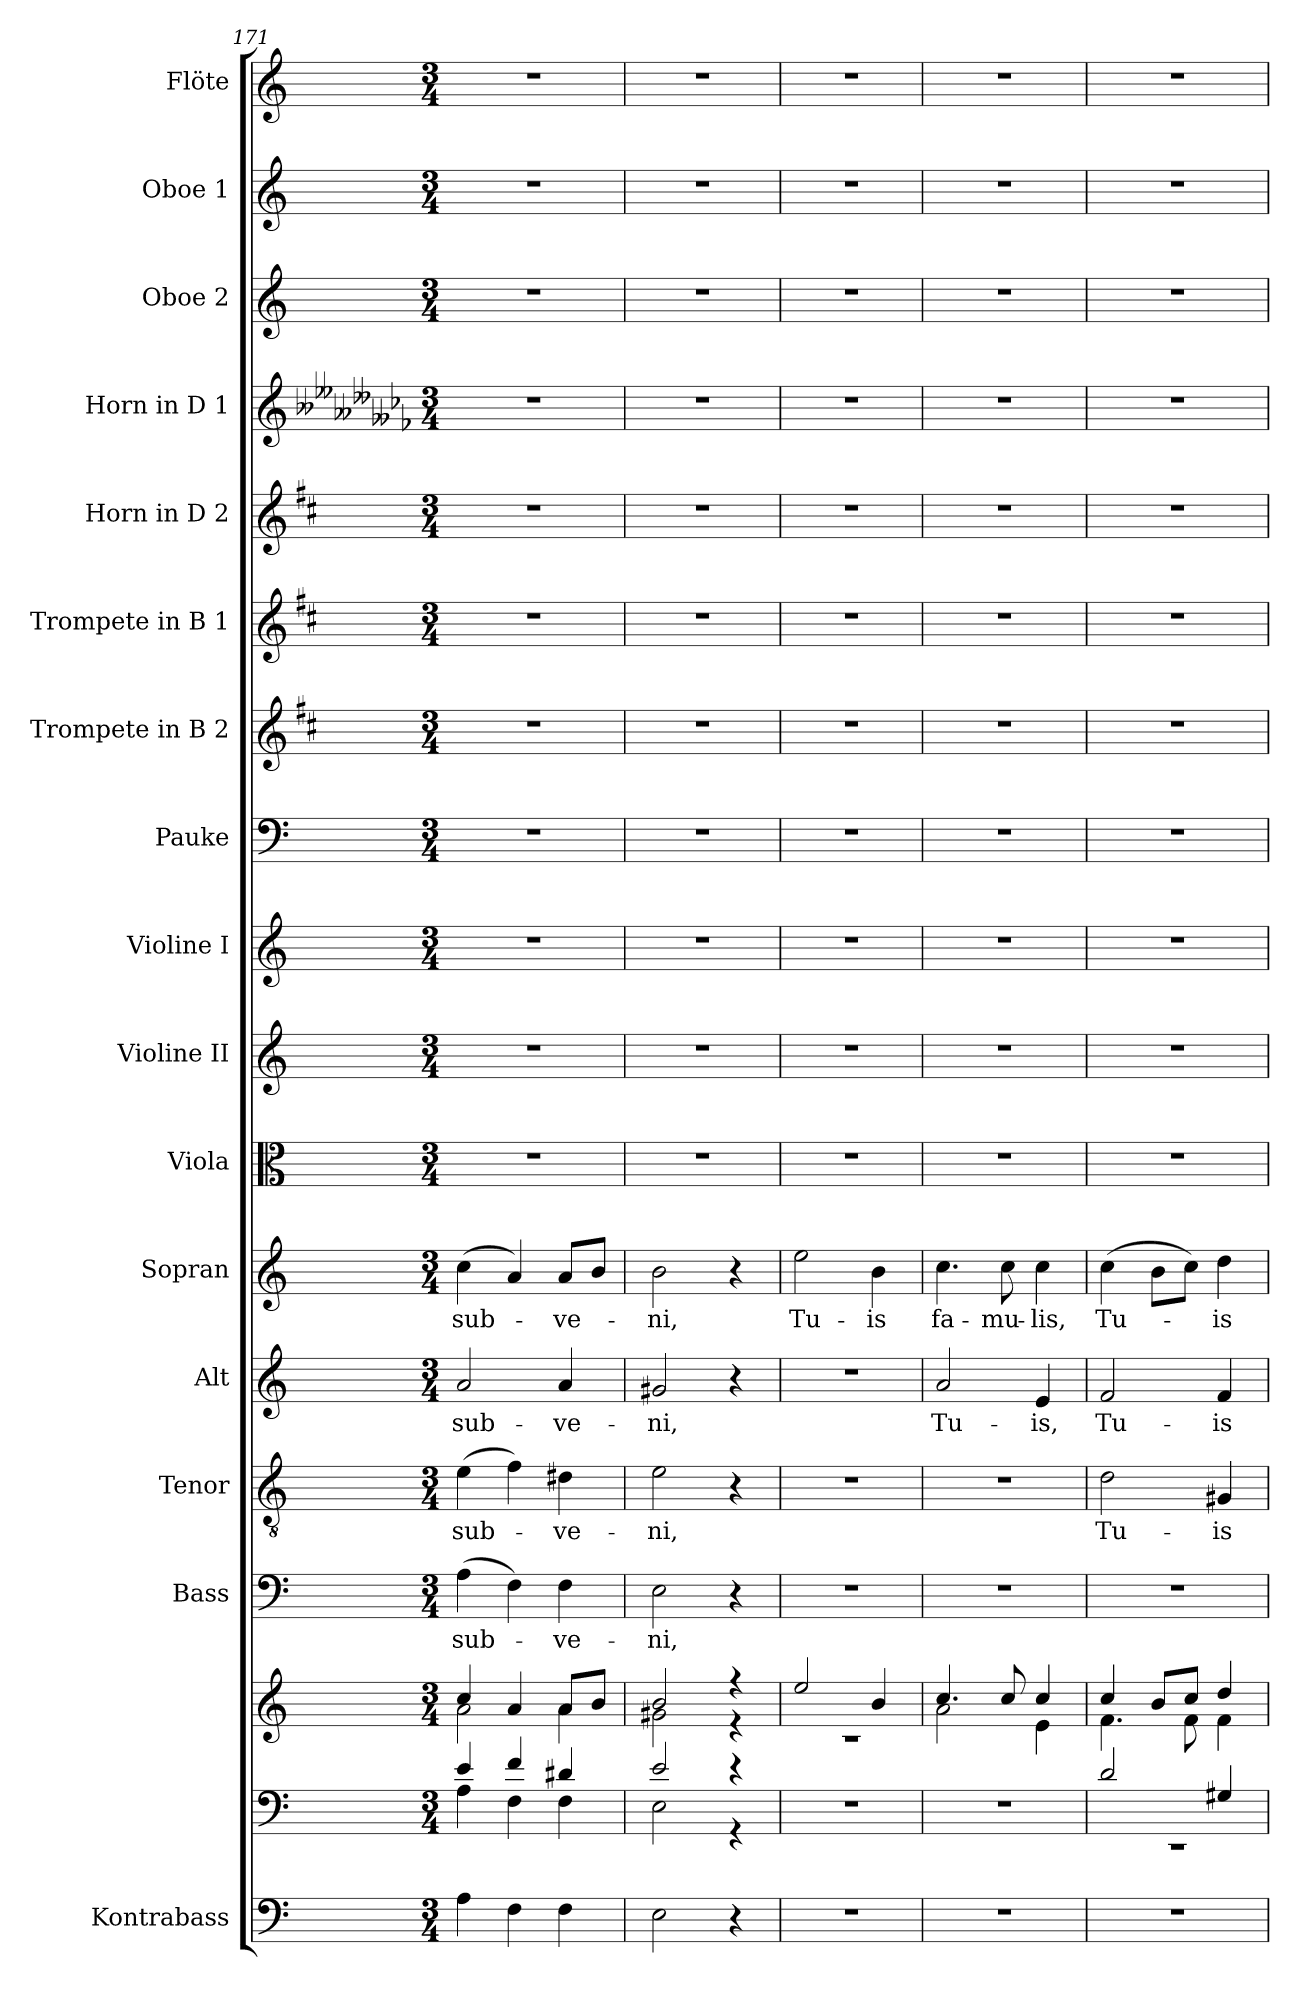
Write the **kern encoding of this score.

**kern	**kern	**kern	**kern	**text	**kern	**text	**kern	**text	**kern	**text	**kern	**kern	**kern	**kern	**kern	**kern	**kern	**kern	**kern	**kern	**kern
*part17	*part16	*part16	*part15	*part15	*part14	*part14	*part13	*part13	*part12	*part12	*part11	*part10	*part9	*part8	*part7	*part6	*part5	*part4	*part3	*part2	*part1
*staff18	*staff17	*staff16	*staff15	*staff15	*staff14	*staff14	*staff13	*staff13	*staff12	*staff12	*staff11	*staff10	*staff9	*staff8	*staff7	*staff6	*staff5	*staff4	*staff3	*staff2	*staff1
*I"Kontrabass	*	*	*I"Bass	*	*I"Tenor	*	*I"Alt	*	*I"Sopran	*	*I"Viola	*I"Violine II	*I"Violine I	*I"Pauke	*I"Trompete in B 2	*I"Trompete in B 1	*I"Horn in D 2	*I"Horn in D 1	*I"Oboe 2	*I"Oboe 1	*I"Flöte
*I'Kb.	*	*	*I'B	*	*I'T	*	*I'A	*	*I'S	*	*I'Vla.	*I'Vl. II	*I'Vl. I	*I'Pk.	*	*	*I'Hrn. 2	*I'Hrn. 1	*I'Ob. 2	*I'Ob. 1	*I'Fl.
*clefF4	*clefF4	*clefG2	*clefF4	*	*clefGv2	*	*clefG2	*	*clefG2	*	*clefC3	*clefG2	*clefG2	*clefF4	*clefG2	*clefG2	*clefG2	*clefG2	*clefG2	*clefG2	*clefG2
*ITrd7c12	*	*	*	*	*	*	*	*	*	*	*	*	*	*	*ITrd1c2	*ITrd1c2	*ITrd4c7	*ITrd-8c-12	*	*	*
*k[]	*k[]	*k[]	*k[]	*	*k[]	*	*k[]	*	*k[]	*	*k[]	*k[]	*k[]	*k[]	*k[]	*k[]	*k[f#]	*k[b--e--a--d--g--c-f-]	*k[]	*k[]	*k[]
*C:	*C:	*C:	*C:	*	*C:	*	*C:	*	*C:	*	*C:	*C:	*C:	*C:	*C:	*C:	*G:	*D--:	*C:	*C:	*C:
*M3/4	*M3/4	*M3/4	*M3/4	*	*M3/4	*	*M3/4	*	*M3/4	*	*M3/4	*M3/4	*M3/4	*M3/4	*M3/4	*M3/4	*M3/4	*M3/4	*M3/4	*M3/4	*M3/4
=171	=171	=171	=171	=171	=171	=171	=171	=171	=171	=171	=171	=171	=171	=171	=171	=171	=171	=171	=171	=171	=171
*	*^	*^	*	*	*	*	*	*	*	*	*	*	*	*	*	*	*	*	*	*	*
!	!	!	!	!	!	!LO:LY:b	!	!LO:LY:b	!	!LO:LY:b	!	!LO:LY:b	!	!	!	!	!	!	!	!	!	!	!
4AA\	4e/	4A\	4cc/	2a\	(>4A\	sub-	(>4e\	sub-	2a/	sub-	(>4cc\	sub-	2.r	2.r	2.r	2.r	2.r	2.r	2.r	2.r	2.r	2.r	2.r
4FF\	4f/	4F\	4a/	.	4F\)	.	4f\)	.	.	.	4a/)	.	.	.	.	.	.	.	.	.	.	.	.
!	!	!	!	!	!	!LO:LY:b	!	!LO:LY:b	!	!LO:LY:b	!	!LO:LY:b	!	!	!	!	!	!	!	!	!	!	!
4FF\	4d#X/	4F\	8a/L	4a\	4F\	-ve-	4d#X\	-ve-	4a/	-ve-	8a/L	-ve-	.	.	.	.	.	.	.	.	.	.	.
.	.	.	8b/J	.	.	.	.	.	.	.	8b/J	.	.	.	.	.	.	.	.	.	.	.	.
=172	=172	=172	=172	=172	=172	=172	=172	=172	=172	=172	=172	=172	=172	=172	=172	=172	=172	=172	=172	=172	=172	=172	=172
!	!	!	!	!	!	!LO:LY:b	!	!LO:LY:b	!	!LO:LY:b	!	!LO:LY:b	!	!	!	!	!	!	!	!	!	!	!
2EE\	2e/	2E\	2b/	2g#X\	2E\	-ni,	2e\	-ni,	2g#X/	-ni,	2b\	-ni,	2.r	2.r	2.r	2.r	2.r	2.r	2.r	2.r	2.r	2.r	2.r
4r	4r	4r	4r	4r	4r	.	4r	.	4r	.	4r	.	.	.	.	.	.	.	.	.	.	.	.
=173	=173	=173	=173	=173	=173	=173	=173	=173	=173	=173	=173	=173	=173	=173	=173	=173	=173	=173	=173	=173	=173	=173	=173
!	!	!	!	!LO:N:vis=1	!	!	!	!	!	!	!	!LO:LY:b	!	!	!	!	!	!	!	!	!	!	!
*	*v	*v	*	*	*	*	*	*	*	*	*	*	*	*	*	*	*	*	*	*	*	*	*
2.r	2.r	2ee/	2.rc	2.r	.	2.r	.	2.r	.	2ee\	Tu-	2.r	2.r	2.r	2.r	2.r	2.r	2.r	2.r	2.r	2.r	2.r
!	!	!	!	!	!	!	!	!	!	!	!LO:LY:b	!	!	!	!	!	!	!	!	!	!	!
.	.	4b/	.	.	.	.	.	.	.	4b\	-is	.	.	.	.	.	.	.	.	.	.	.
=174	=174	=174	=174	=174	=174	=174	=174	=174	=174	=174	=174	=174	=174	=174	=174	=174	=174	=174	=174	=174	=174	=174
!	!	!	!	!	!	!	!	!	!LO:LY:b	!	!LO:LY:b	!	!	!	!	!	!	!	!	!	!	!
2.r	2.r	4.cc/	2a\	2.r	.	2.r	.	2a/	Tu-	4.cc\	fa-	2.r	2.r	2.r	2.r	2.r	2.r	2.r	2.r	2.r	2.r	2.r
!	!	!	!	!	!	!	!	!	!	!	!LO:LY:b	!	!	!	!	!	!	!	!	!	!	!
.	.	8cc/	.	.	.	.	.	.	.	8cc\	-mu-	.	.	.	.	.	.	.	.	.	.	.
!	!	!	!	!	!	!	!	!	!LO:LY:b	!	!LO:LY:b	!	!	!	!	!	!	!	!	!	!	!
.	.	4cc/	4e\	.	.	.	.	4e/	-is,	4cc\	-lis,	.	.	.	.	.	.	.	.	.	.	.
=175	=175	=175	=175	=175	=175	=175	=175	=175	=175	=175	=175	=175	=175	=175	=175	=175	=175	=175	=175	=175	=175	=175
*	*^	*	*	*	*	*	*	*	*	*	*	*	*	*	*	*	*	*	*	*	*	*
!	!	!LO:N:vis=1	!	!	!	!	!	!LO:LY:b	!	!LO:LY:b	!	!LO:LY:b	!	!	!	!	!	!	!	!	!	!	!
2.r	2d/	2.rEE	4cc/	4.f\	2.r	.	2d\	Tu-	2f/	Tu-	(>4cc\	Tu-	2.r	2.r	2.r	2.r	2.r	2.r	2.r	2.r	2.r	2.r	2.r
.	.	.	8b/L	.	.	.	.	.	.	.	8b\L	.	.	.	.	.	.	.	.	.	.	.	.
.	.	.	8cc/J	8f\	.	.	.	.	.	.	8cc\J)	.	.	.	.	.	.	.	.	.	.	.	.
!	!	!	!	!	!	!	!	!LO:LY:b	!	!LO:LY:b	!	!LO:LY:b	!	!	!	!	!	!	!	!	!	!	!
.	4G#X/	.	4dd/	4f\	.	.	4G#X/	-is	4f/	-is	4dd\	-is	.	.	.	.	.	.	.	.	.	.	.
*	*v	*v	*	*	*	*	*	*	*	*	*	*	*	*	*	*	*	*	*	*	*	*	*
*	*	*v	*v	*	*	*	*	*	*	*	*	*	*	*	*	*	*	*	*	*	*	*
=	=	=	=	=	=	=	=	=	=	=	=	=	=	=	=	=	=	=	=	=	=
*-	*-	*-	*-	*-	*-	*-	*-	*-	*-	*-	*-	*-	*-	*-	*-	*-	*-	*-	*-	*-	*-
